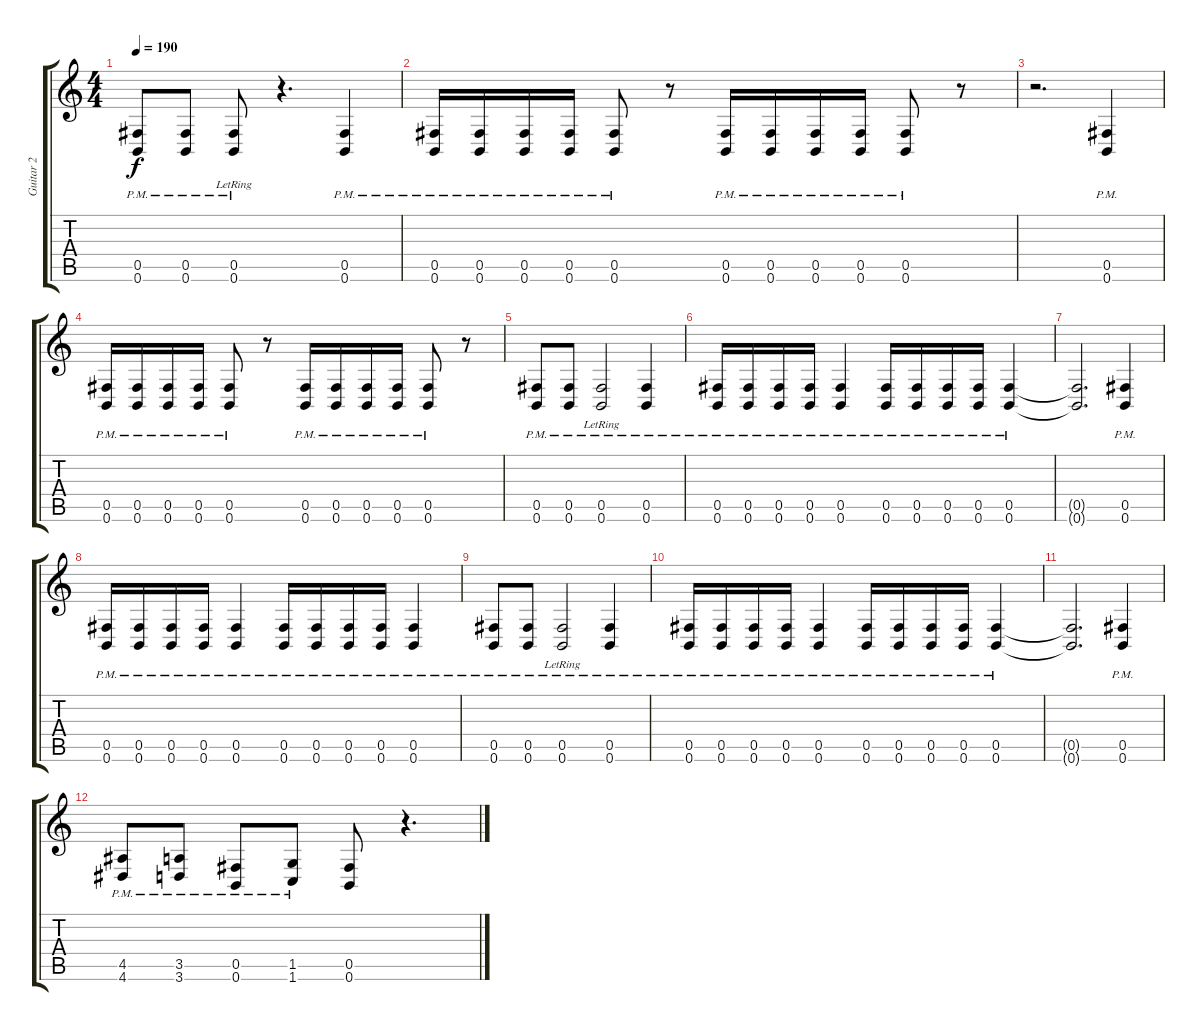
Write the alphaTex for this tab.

\track ("Guitar 2" "Guitar 2") {instrument distortionguitar}
\staff {score tabs}
\tuning (Db4 Ab3 E3 B2 Gb2 B1) {hide}
\ts (4 4)
\tempo 190
\clef g2
\ks c
(0.5{pm} 0.6{pm}).8{dy f} (0.5{pm} 0.6{pm}).8 (0.5{pm lr} 0.6{pm lr}).8 r.4{d} (0.5{pm} 0.6{pm}).4 |
(0.5{pm} 0.6{pm}).16 (0.5{pm} 0.6{pm}).16 (0.5{pm} 0.6{pm}).16 (0.5{pm} 0.6{pm}).16 (0.5{pm} 0.6{pm}).8 r.8 (0.5{pm} 0.6{pm}).16 (0.5{pm} 0.6{pm}).16 (0.5{pm} 0.6{pm}).16 (0.5{pm} 0.6{pm}).16 (0.5{pm} 0.6{pm}).8 r.8 |
r.2{d} (0.5{pm} 0.6{pm}).4 |
(0.5{pm} 0.6{pm}).16 (0.5{pm} 0.6{pm}).16 (0.5{pm} 0.6{pm}).16 (0.5{pm} 0.6{pm}).16 (0.5{pm} 0.6{pm}).8 r.8 (0.5{pm} 0.6{pm}).16 (0.5{pm} 0.6{pm}).16 (0.5{pm} 0.6{pm}).16 (0.5{pm} 0.6{pm}).16 (0.5{pm} 0.6{pm}).8 r.8 |
(0.5{pm} 0.6{pm}).8 (0.5{pm} 0.6{pm}).8 (0.5{pm lr} 0.6{pm lr}).2 (0.5{pm} 0.6{pm}).4 |
(0.5{pm} 0.6{pm}).16 (0.5{pm} 0.6{pm}).16 (0.5{pm} 0.6{pm}).16 (0.5{pm} 0.6{pm}).16 (0.5{pm} 0.6{pm}).4 (0.5{pm} 0.6{pm}).16 (0.5{pm} 0.6{pm}).16 (0.5{pm} 0.6{pm}).16 (0.5{pm} 0.6{pm}).16 (0.5{pm} 0.6{pm}).4 |
(0.5{t} 0.6{t}).2{d} (0.5{pm} 0.6{pm}).4 |
(0.5{pm} 0.6{pm}).16 (0.5{pm} 0.6{pm}).16 (0.5{pm} 0.6{pm}).16 (0.5{pm} 0.6{pm}).16 (0.5{pm} 0.6{pm}).4 (0.5{pm} 0.6{pm}).16 (0.5{pm} 0.6{pm}).16 (0.5{pm} 0.6{pm}).16 (0.5{pm} 0.6{pm}).16 (0.5{pm} 0.6{pm}).4 |
(0.5{pm} 0.6{pm}).8 (0.5{pm} 0.6{pm}).8 (0.5{pm lr} 0.6{pm lr}).2 (0.5{pm} 0.6{pm}).4 |
(0.5{pm} 0.6{pm}).16 (0.5{pm} 0.6{pm}).16 (0.5{pm} 0.6{pm}).16 (0.5{pm} 0.6{pm}).16 (0.5{pm} 0.6{pm}).4 (0.5{pm} 0.6{pm}).16 (0.5{pm} 0.6{pm}).16 (0.5{pm} 0.6{pm}).16 (0.5{pm} 0.6{pm}).16 (0.5{pm} 0.6{pm}).4 |
(0.5{t} 0.6{t}).2{d} (0.5{pm} 0.6{pm}).4 |
(4.5{pm} 4.6{pm}).8 (3.5{pm} 3.6{pm}).8 (0.5{pm} 0.6{pm}).8 (1.5{pm} 1.6{pm}).8 (0.5 0.6).8 r.4{d}
